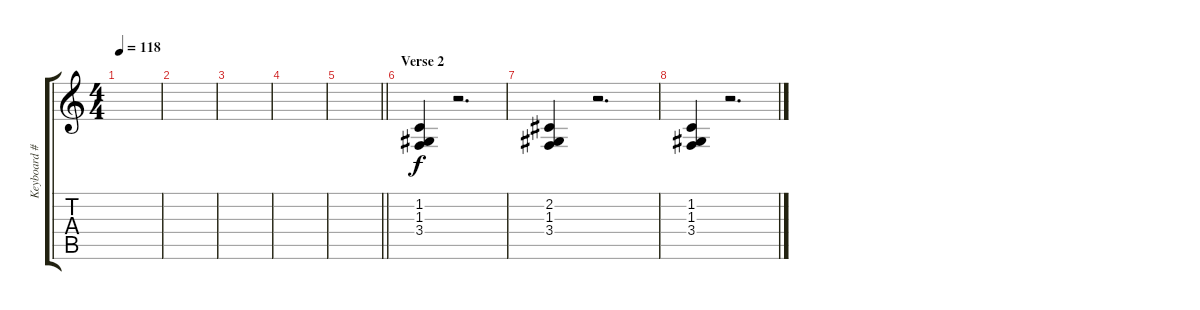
\track ("Keyboard #2" "Keyboard #") {instrument acousticgrandpiano}
\staff {score tabs}
\tuning (E4 B3 G3 D3 A2 E2) {hide}
\ts (4 4)
\tempo 118
\clef g2
\ks c
|
|
|
|
\barLineRight lightlight
|
\section ("" "Verse 2")
(1.2 1.3 3.4).4 r.2{d} |
(2.2 1.3 3.4).4 r.2{d} |
(1.2 1.3 3.4).4 r.2{d}
